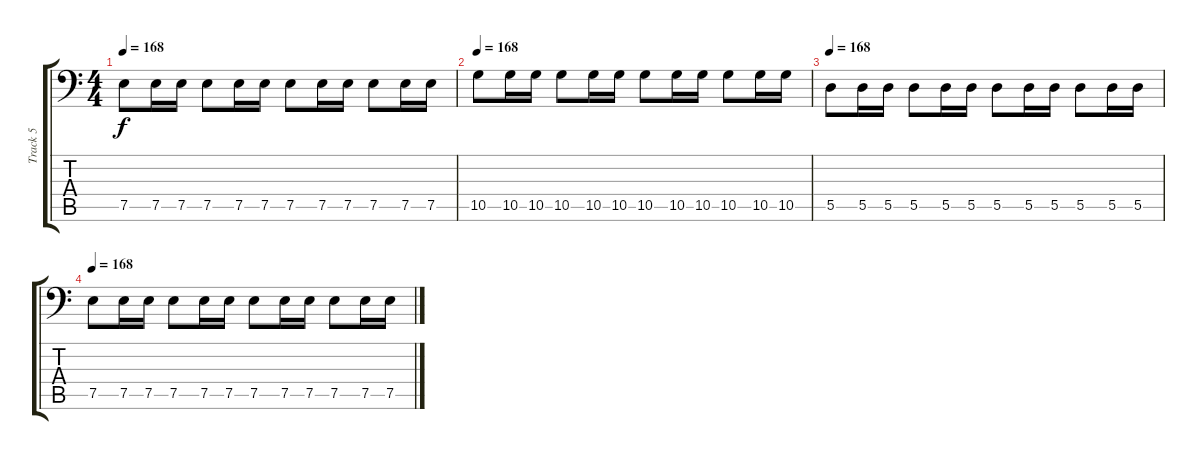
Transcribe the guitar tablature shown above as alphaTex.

\track ("Track 5" "Track 5") {instrument electricbassfinger}
\staff {score tabs}
\tuning (E3 B2 G2 D2 A1 E1) {hide}
\ts (4 4)
\tempo 168
\clef f4
\ks c
7.5.8{dy f} 7.5.16 7.5.16 7.5.8 7.5.16 7.5.16 7.5.8 7.5.16 7.5.16 7.5.8 7.5.16 7.5.16 |
\tempo 168
10.5.8 10.5.16 10.5.16 10.5.8 10.5.16 10.5.16 10.5.8 10.5.16 10.5.16 10.5.8 10.5.16 10.5.16 |
\tempo 168
5.5.8 5.5.16 5.5.16 5.5.8 5.5.16 5.5.16 5.5.8 5.5.16 5.5.16 5.5.8 5.5.16 5.5.16 |
\tempo 168
7.5.8 7.5.16 7.5.16 7.5.8 7.5.16 7.5.16 7.5.8 7.5.16 7.5.16 7.5.8 7.5.16 7.5.16
